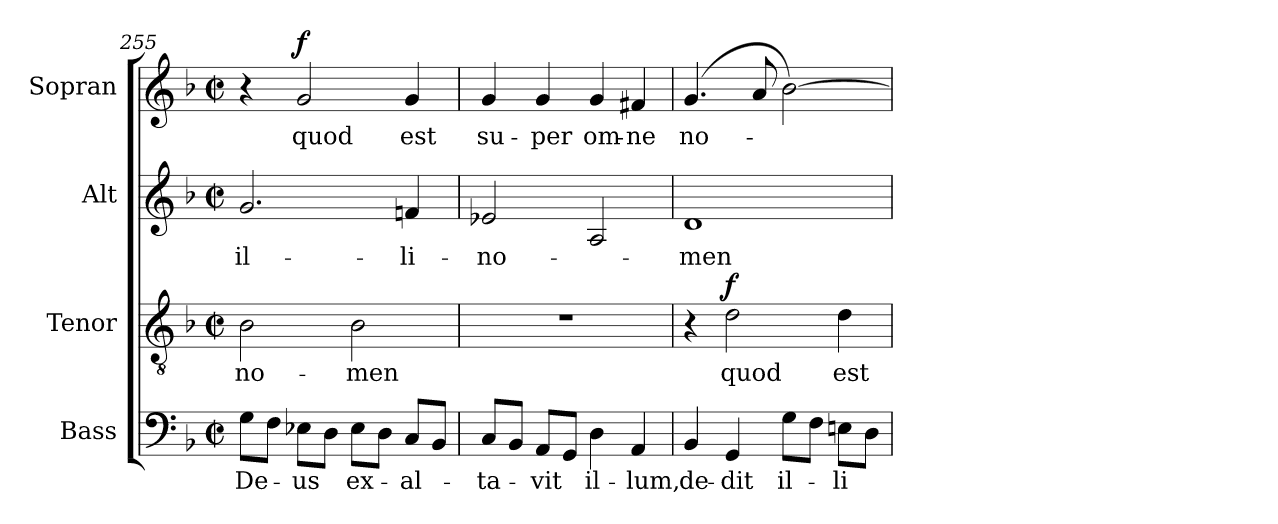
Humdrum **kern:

**kern	**text	**kern	**text	**dynam	**kern	**text	**kern	**text	**dynam
*part4	*part4	*part3	*part3	*part3	*part2	*part2	*part1	*part1	*part1
*staff4	*staff4	*staff3	*staff3	*staff3	*staff2	*staff2	*staff1	*staff1	*staff1
*I"Bass	*	*I"Tenor	*	*	*I"Alt	*	*I"Sopran	*	*
*I'B.	*	*I'T.	*	*	*I'A.	*	*I'S.	*	*
*clefF4	*	*clefGv2	*	*	*clefG2	*	*clefG2	*	*
*k[b-]	*	*k[b-]	*	*	*k[b-]	*	*k[b-]	*	*
*F:	*	*F:	*	*	*F:	*	*F:	*	*
*M2/2	*	*M2/2	*	*	*M2/2	*	*M2/2	*	*
*met(c|)	*	*met(c|)	*	*	*met(c|)	*	*met(c|)	*	*
=255	=255	=255	=255	=255	=255	=255	=255	=255	=255
!	!LO:LY:b	!	!LO:LY:b	!	!	!LO:LY:b	!	!	!
8G\L	De-	2B-\	no-	.	2.g/	il-	4r	.	.
8F\J	.	.	.	.	.	.	.	.	.
!	!LO:LY:b	!	!	!	!	!	!	!LO:LY:b	!LO:DY:a
8E-X\L	-us	.	.	.	.	.	2g/	quod	f
8D\J	.	.	.	.	.	.	.	.	.
!	!LO:LY:b	!	!LO:LY:b	!	!	!	!	!	!
8E-\L	ex-	2B-\	-men	.	.	.	.	.	.
8D\J	.	.	.	.	.	.	.	.	.
!	!LO:LY:b	!	!	!	!	!LO:LY:b	!	!LO:LY:b	!
8C/L	-al-	.	.	.	4fn/	-li-	4g/	est	.
8BB-/J	.	.	.	.	.	.	.	.	.
=256	=256	=256	=256	=256	=256	=256	=256	=256	=256
!	!LO:LY:b	!	!	!	!	!LO:LY:b	!	!LO:LY:b	!
8C/L	-ta-	1r	.	.	2e-X/	-no-	4g/	su-	.
8BB-/J	.	.	.	.	.	.	.	.	.
!	!LO:LY:b	!	!	!	!	!	!	!LO:LY:b	!
8AA/L	-vit	.	.	.	.	.	4g/	-per	.
8GG/J	.	.	.	.	.	.	.	.	.
!	!LO:LY:b	!	!	!	!	!	!	!LO:LY:b	!
4D\	il-	.	.	.	2A/	.	4g/	om-	.
!	!LO:LY:b	!	!	!	!	!	!	!LO:LY:b	!
4AA/	-lum,	.	.	.	.	.	4f#X/	-ne	.
!!LO:LB:g=z
=257	=257	=257	=257	=257	=257	=257	=257	=257	=257
!	!LO:LY:b	!	!	!	!	!LO:LY:b	!	!LO:LY:b	!
4BB-/	de-	4r	.	.	1d	-men	(>4.g/	no-	.
!	!LO:LY:b	!	!LO:LY:b	!LO:DY:a	!	!	!	!	!
4GG/	-dit	2d\	quod	f	.	.	.	.	.
.	.	.	.	.	.	.	8a/	.	.
!	!LO:LY:b	!	!	!	!	!	!	!	!
8G\L	il-	.	.	.	.	.	[2b-\)	.	.
8F\J	.	.	.	.	.	.	.	.	.
!	!LO:LY:b	!	!LO:LY:b	!	!	!	!	!	!
8En\L	-li	4d\	est	.	.	.	.	.	.
8D\J	.	.	.	.	.	.	.	.	.
=	=	=	=	=	=	=	=	=	=
*-	*-	*-	*-	*-	*-	*-	*-	*-	*-
